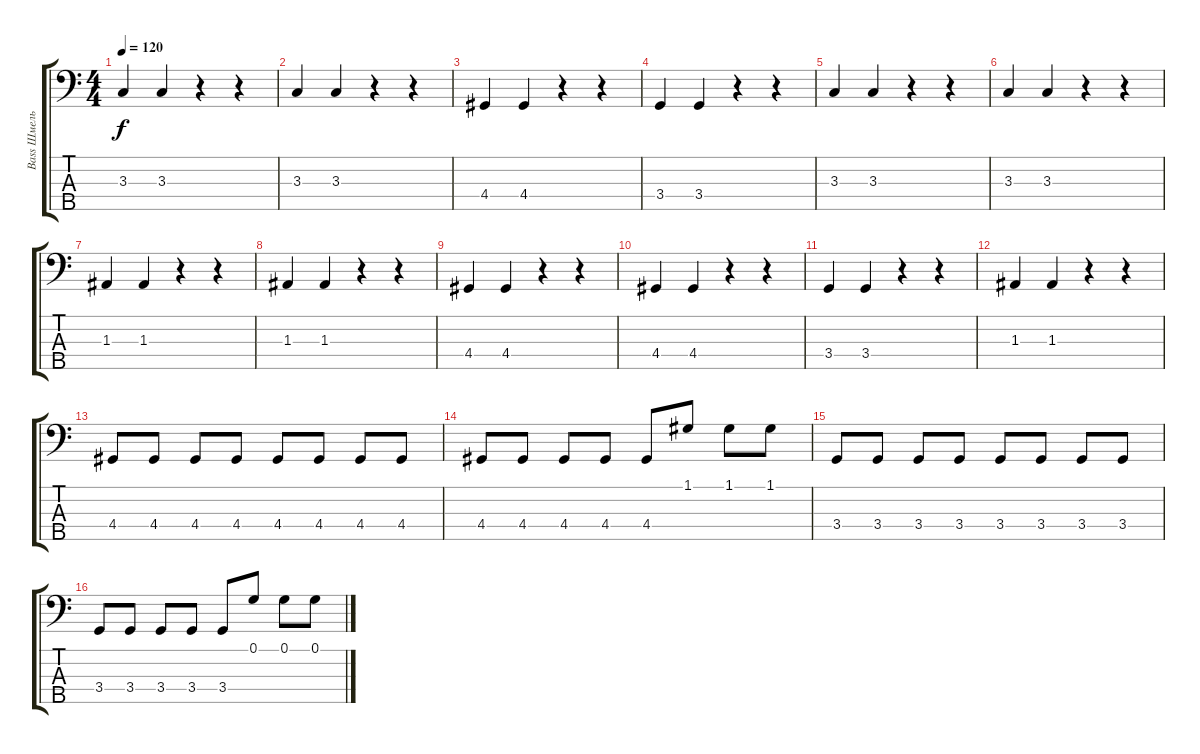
\track ("Bass Шмель" "Bass Шмель") {instrument fretlessbass}
\staff {score tabs}
\tuning (G2 D2 A1 E1 B0) {hide}
\ts (4 4)
\tempo 120
\clef f4
\ks c
3.3.4{dy f} 3.3.4 r.4 r.4 |
3.3.4 3.3.4 r.4 r.4 |
4.4.4 4.4.4 r.4 r.4 |
3.4.4 3.4.4 r.4 r.4 |
3.3.4 3.3.4 r.4 r.4 |
3.3.4 3.3.4 r.4 r.4 |
1.3.4 1.3.4 r.4 r.4 |
1.3.4 1.3.4 r.4 r.4 |
4.4.4 4.4.4 r.4 r.4 |
4.4.4 4.4.4 r.4 r.4 |
3.4.4 3.4.4 r.4 r.4 |
1.3.4 1.3.4 r.4 r.4 |
4.4.8 4.4.8 4.4.8 4.4.8 4.4.8 4.4.8 4.4.8 4.4.8 |
4.4.8 4.4.8 4.4.8 4.4.8 4.4.8 1.1.8 1.1.8 1.1.8 |
3.4.8 3.4.8 3.4.8 3.4.8 3.4.8 3.4.8 3.4.8 3.4.8 |
3.4.8 3.4.8 3.4.8 3.4.8 3.4.8 0.1.8 0.1.8 0.1.8
